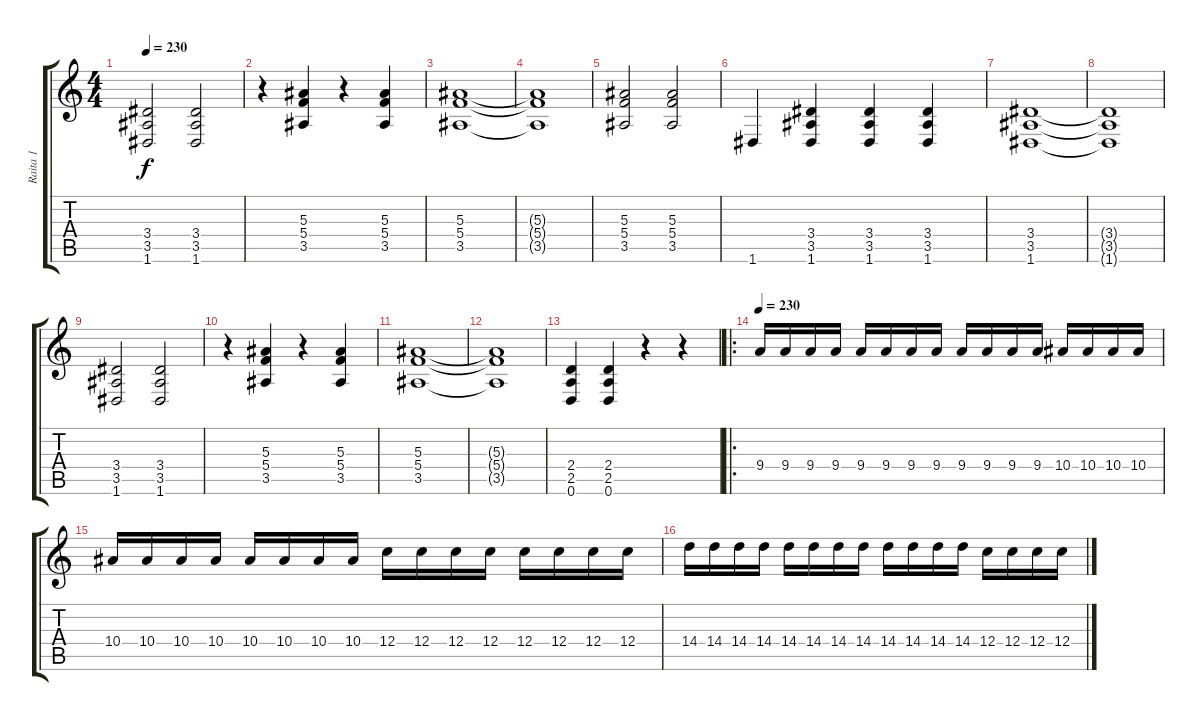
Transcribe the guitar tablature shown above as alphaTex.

\track ("Raita 1" "Raita 1") {instrument distortionguitar}
\staff {score tabs}
\tuning (D4 A3 F3 C3 G2 D2) {hide}
\ts (4 4)
\tempo 230
\clef g2
\ks c
(3.4 3.5 1.6).2{dy f} (3.4 3.5 1.6).2 |
r.4 (5.3 5.4 3.5).4 r.4 (5.3 5.4 3.5).4 |
(5.3 5.4 3.5).1 |
(5.3{t} 5.4{t} 3.5{t}).1 |
(5.3 5.4 3.5).2 (5.3 5.4 3.5).2 |
1.6.4 (3.4 3.5 1.6).4 (3.4 3.5 1.6).4 (3.4 3.5 1.6).4 |
(3.4 3.5 1.6).1 |
(3.4{t} 3.5{t} 1.6{t}).1 |
(3.4 3.5 1.6).2 (3.4 3.5 1.6).2 |
r.4 (5.3 5.4 3.5).4 r.4 (5.3 5.4 3.5).4 |
(5.3 5.4 3.5).1 |
(5.3{t} 5.4{t} 3.5{t}).1 |
(2.4 2.5 0.6).4 (2.4 2.5 0.6).4 r.4 r.4 |
\ro
\tempo 230
9.4.16 9.4.16 9.4.16 9.4.16 9.4.16 9.4.16 9.4.16 9.4.16 9.4.16 9.4.16 9.4.16 9.4.16 10.4.16 10.4.16 10.4.16 10.4.16 |
10.4.16 10.4.16 10.4.16 10.4.16 10.4.16 10.4.16 10.4.16 10.4.16 12.4.16 12.4.16 12.4.16 12.4.16 12.4.16 12.4.16 12.4.16 12.4.16 |
14.4.16 14.4.16 14.4.16 14.4.16 14.4.16 14.4.16 14.4.16 14.4.16 14.4.16 14.4.16 14.4.16 14.4.16 12.4.16 12.4.16 12.4.16 12.4.16
